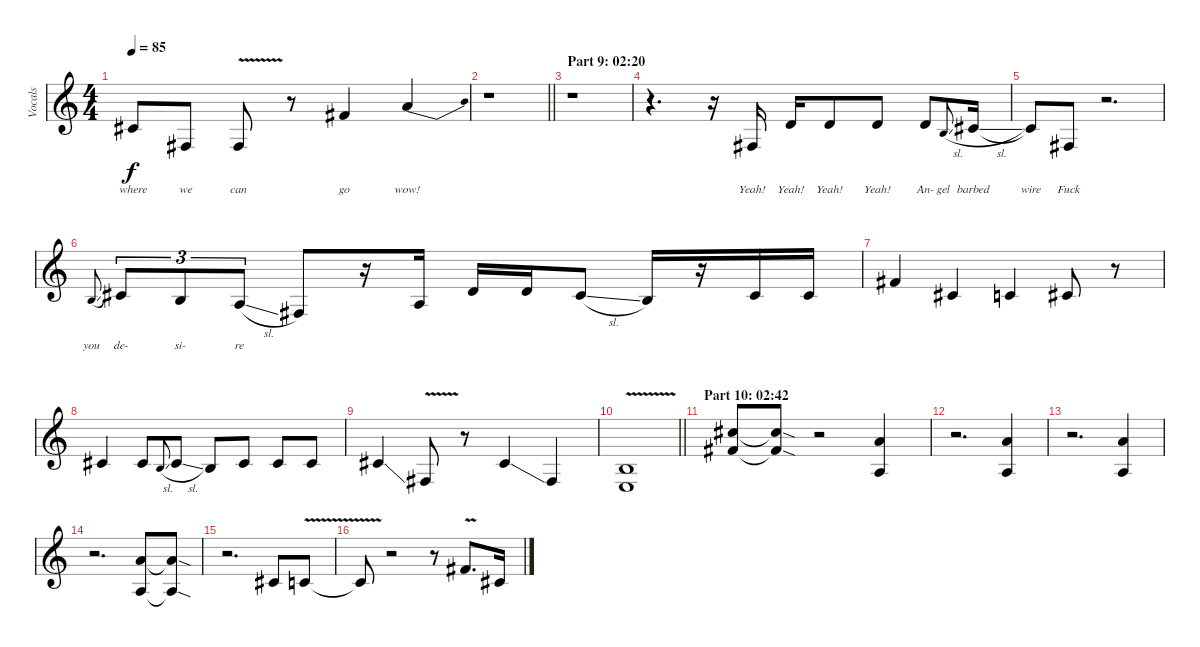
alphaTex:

\track ("Vocals" "Vocals") {instrument tenorsax}
\staff {score}
\tuning (E4 B3 G3 D3 A2 E2) {hide}
\ts (4 4)
\tempo 85
\clef g2
\ks c
11.4{t}.8{lyrics (0 "where") lyrics (1 "") lyrics (2 "") lyrics (3 "") lyrics (4 "") dy f} 4.4.8{lyrics (0 "we") lyrics (1 "") lyrics (2 "") lyrics (3 "") lyrics (4 "")} 4.4{v}.8{lyrics (0 "can") lyrics (1 "") lyrics (2 "") lyrics (3 "") lyrics (4 "")} r.8 16.4.4{lyrics (0 "go") lyrics (1 "") lyrics (2 "") lyrics (3 "") lyrics (4 "")} 19.4{be (bend 0 0 60 4)}.4{lyrics (0 "wow!") lyrics (1 "") lyrics (2 "") lyrics (3 "") lyrics (4 "")} |
\barLineRight lightlight
r.1 |
\section ("" "Part 9: 02:20")
r.1 |
r.4{d} r.16 4.4.16{lyrics (0 "Yeah!") lyrics (1 "") lyrics (2 "") lyrics (3 "") lyrics (4 "")} 12.4.16{lyrics (0 "Yeah!") lyrics (1 "") lyrics (2 "") lyrics (3 "") lyrics (4 "")} 12.4.8{lyrics (0 "Yeah!") lyrics (1 "") lyrics (2 "") lyrics (3 "") lyrics (4 "")} 12.4.8{lyrics (0 "Yeah!") lyrics (1 "") lyrics (2 "") lyrics (3 "") lyrics (4 "")} 12.4.8{lyrics (0 "An-") lyrics (1 "") lyrics (2 "") lyrics (3 "") lyrics (4 "")} 9.4{sl}.8{lyrics (0 "gel") lyrics (1 "") lyrics (2 "") lyrics (3 "") lyrics (4 "") gr onbeat} 11.4{sl}.16{lyrics (0 "barbed") lyrics (1 "") lyrics (2 "") lyrics (3 "") lyrics (4 "")} |
11.4{t}.8{lyrics (0 "wire") lyrics (1 "") lyrics (2 "") lyrics (3 "") lyrics (4 "")} 4.4.8{lyrics (0 "Fuck") lyrics (1 "") lyrics (2 "") lyrics (3 "") lyrics (4 "")} r.2{d} |
9.4{sl}.8{lyrics (0 "you") lyrics (1 "") lyrics (2 "") lyrics (3 "") lyrics (4 "") gr onbeat} 11.4.8{tu (3 2) lyrics (0 "de-") lyrics (1 "") lyrics (2 "") lyrics (3 "") lyrics (4 "")} 9.4.8{tu (3 2) lyrics (0 "si-") lyrics (1 "") lyrics (2 "") lyrics (3 "") lyrics (4 "")} 7.4{sl}.8{tu (3 2) lyrics (0 "re") lyrics (1 "") lyrics (2 "") lyrics (3 "") lyrics (4 "")} 4.4.8 r.16 7.4.16 12.4.16 12.4.16 11.4{sl}.8 9.4.16 r.16 11.4.16 11.4.16 |
6.3{be (custom 0 10 15 10 45 0 60 0)}.4 4.3{be (custom 0 4 15 4 45 0 60 0)}.4 4.3{be (custom 0 2 15 2 45 0 60 0)}.4 6.3.8 r.8 |
4.3{be (custom 0 4 15 4 45 0 60 0)}.4 6.3.8 4.3{sl}.8{gr onbeat} 6.3{sl}.8 4.3.8 6.3.8 6.3.8 6.3.8 |
11.4{ss}.4 4.4{v}.8 r.8 11.4{ss}.4 4.4.4 |
\barLineRight lightlight
(4.3{v} 2.4{v}).1 |
\section ("" "Part 10: 02:42")
(23.4 21.5).8 (23.4{sod t} 21.5{sod t}).8 r.2 (19.4 17.6).4 |
r.2{d} (19.4 17.6).4 |
r.2{d} (19.4 17.6).4 |
r.2{d} (19.4 17.6).8 (19.4{sod t} 17.6{sod t}).8 |
r.2{d} 11.4.8 10.4{v}.8 |
10.4{t}.8 r.2 r.8 16.4{v}.8{d} 9.4{be (custom 0 4 15 4 45 0 60 0)}.16
